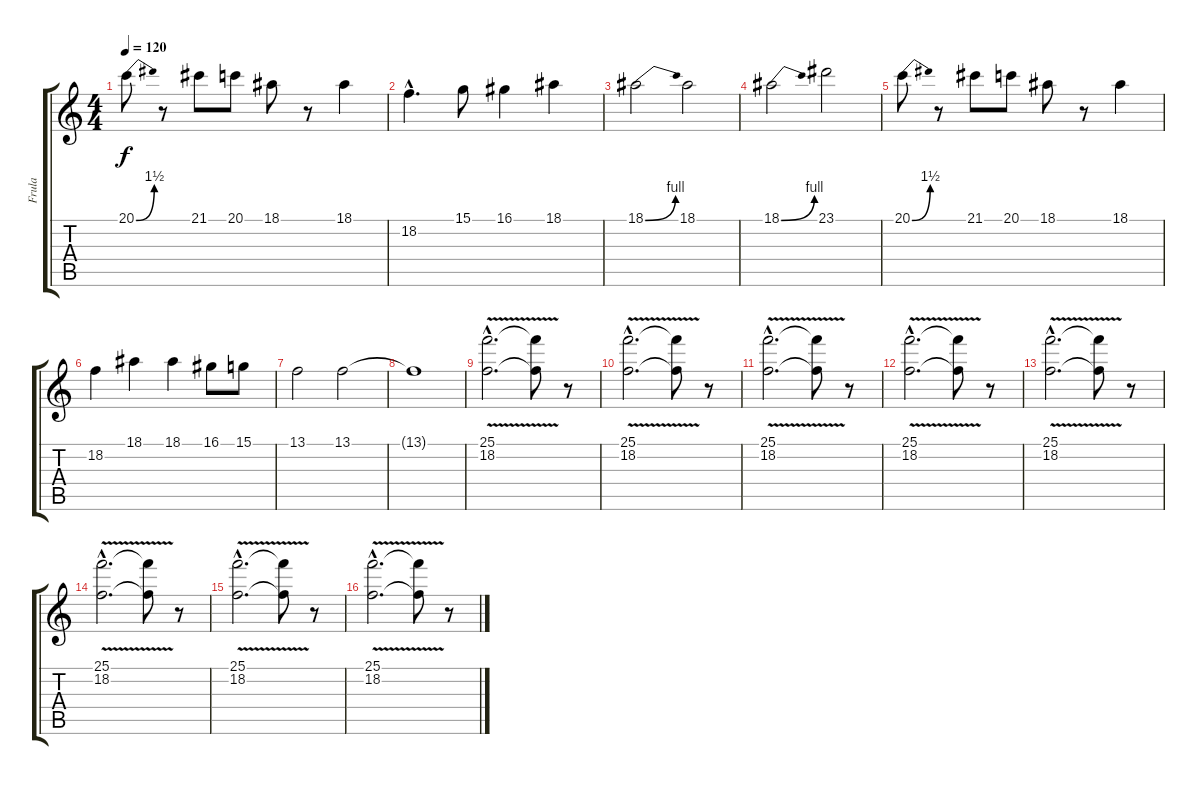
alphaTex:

\track ("Frula" "Frula") {instrument piccolo}
\staff {score tabs}
\tuning (E4 B3 G3 D3 A2 E2) {hide}
\ts (4 4)
\tempo 120
\clef g2
\ks c
20.1{be (bend 0 0 60 6)}.8{dy f} r.8 21.1.8 20.1.8 18.1.8 r.8 18.1.4 |
18.2{hac}.4{d} 15.1.8 16.1.4 18.1.4 |
18.1{be (bend 0 0 60 4)}.2 18.1.2 |
18.1{be (bend 0 0 60 4)}.2 23.1.2 |
20.1{be (bend 0 0 60 6)}.8 r.8 21.1.8 20.1.8 18.1.8 r.8 18.1.4 |
18.2.4 18.1.4 18.1.4 16.1.8 15.1.8 |
13.1.2 13.1.2 |
13.1{t}.1 |
(25.1{v hac} 18.2{hac}).2{d volume 10 instrument lead6voice} (25.1{t} 18.2{t}).8 r.8 |
(25.1{v hac} 18.2{hac}).2{d} (25.1{t} 18.2{t}).8 r.8 |
(25.1{v hac} 18.2{hac}).2{d} (25.1{t} 18.2{t}).8 r.8 |
(25.1{v hac} 18.2{hac}).2{d} (25.1{t} 18.2{t}).8 r.8 |
(25.1{v hac} 18.2{hac}).2{d} (25.1{t} 18.2{t}).8 r.8 |
(25.1{v hac} 18.2{hac}).2{d} (25.1{t} 18.2{t}).8 r.8 |
(25.1{v hac} 18.2{hac}).2{d} (25.1{t} 18.2{t}).8 r.8 |
(25.1{v hac} 18.2{hac}).2{d} (25.1{t} 18.2{t}).8 r.8
